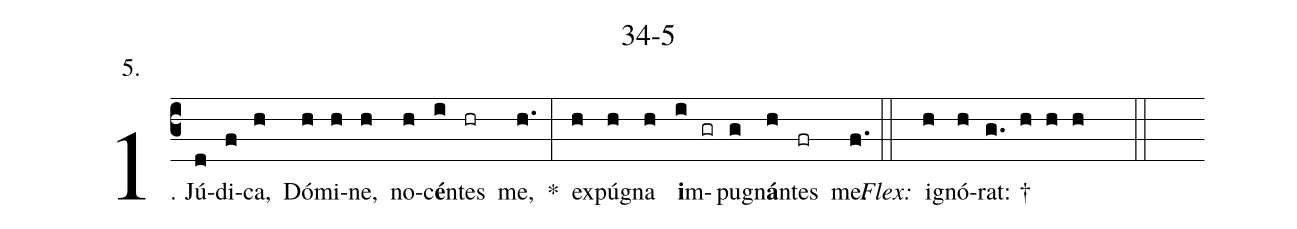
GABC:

name: 34-5;
annotation: 5.;
%%
(c3)1. Jú(d)di(f)ca,(h) Dó(h)mi(h)ne,(h) no(h)c<b>é</b>n(i)tes(hr) me,(h.) *(:) ex(h)pú(h)gna(h) <b>i</b>m(i gr)pu(g)gn<b>á</b>n(h)tes(fr) me.(f.) (::)
<i>Flex:</i>()  i(h)gnó(h)rat: †(g. h h h  ::)
